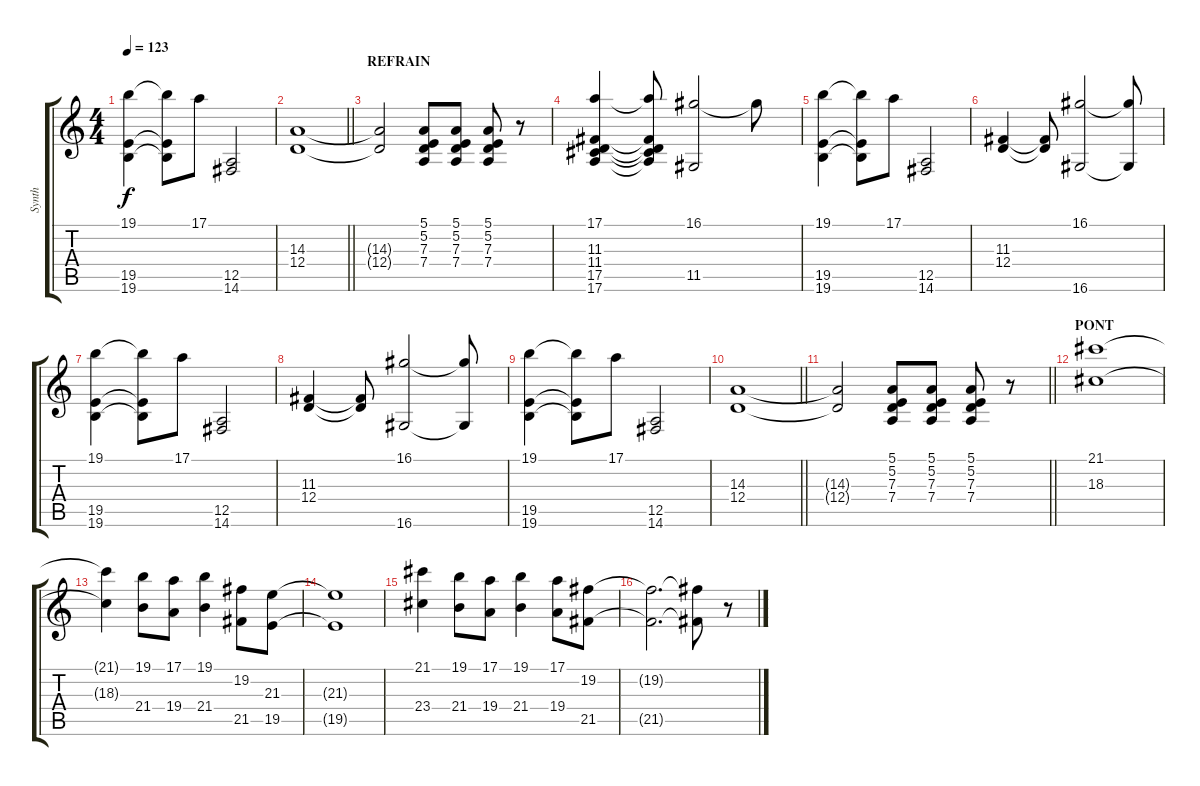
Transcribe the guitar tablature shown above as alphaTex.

\track ("Synth" "Synth") {instrument stringensemble1}
\staff {score tabs}
\tuning (E4 B3 G3 D3 A2 E2) {hide}
\ts (4 4)
\tempo 123
\clef g2
\ks c
(19.1 19.5 19.6).4{dy f} (19.1{t} 19.5{t} 19.6{t}).8 17.1.8 (12.5 14.6).2 |
\barLineRight lightlight
(14.3 12.4).1 |
\section ("" "REFRAIN")
(14.3{t} 12.4{t}).2 (5.1 5.2 7.3 7.4).8 (5.1 5.2 7.3 7.4).8 (5.1 5.2 7.3 7.4).8 r.8 |
(17.1 11.3 11.4 17.5 17.6).4 (17.1{t} 11.3{t} 11.4{t} 17.5{t} 17.6{t}).8 (16.1 11.5).2 16.1{t}.8 |
(19.1 19.5 19.6).4 (19.1{t} 19.5{t} 19.6{t}).8 17.1.8 (12.5 14.6).2 |
(11.3 12.4).4 (11.3{t} 12.4{t}).8 (16.1 16.6).2 (16.1{t} 16.6{t}).8 |
(19.1 19.5 19.6).4 (19.1{t} 19.5{t} 19.6{t}).8 17.1.8 (12.5 14.6).2 |
(11.3 12.4).4 (11.3{t} 12.4{t}).8 (16.1 16.6).2 (16.1{t} 16.6{t}).8 |
(19.1 19.5 19.6).4 (19.1{t} 19.5{t} 19.6{t}).8 17.1.8 (12.5 14.6).2 |
\barLineRight lightlight
(14.3 12.4).1 |
\barLineRight lightlight
(14.3{t} 12.4{t}).2 (5.1 5.2 7.3 7.4).8 (5.1 5.2 7.3 7.4).8 (5.1 5.2 7.3 7.4).8 r.8 |
\section ("" "PONT")
(21.1 18.3).1 |
(21.1{t} 18.3{t}).4 (19.1 21.4).8 (17.1 19.4).8 (19.1 21.4).4 (19.2 21.5).8 (21.3 19.5).8 |
(21.3{t} 19.5{t}).1 |
(21.1 23.4).4 (19.1 21.4).8 (17.1 19.4).8 (19.1 21.4).4 (17.1 19.4).8 (19.2 21.5).8 |
(19.2{t} 21.5{t}).2{d} (19.2{t} 21.5{t}).8 r.8
